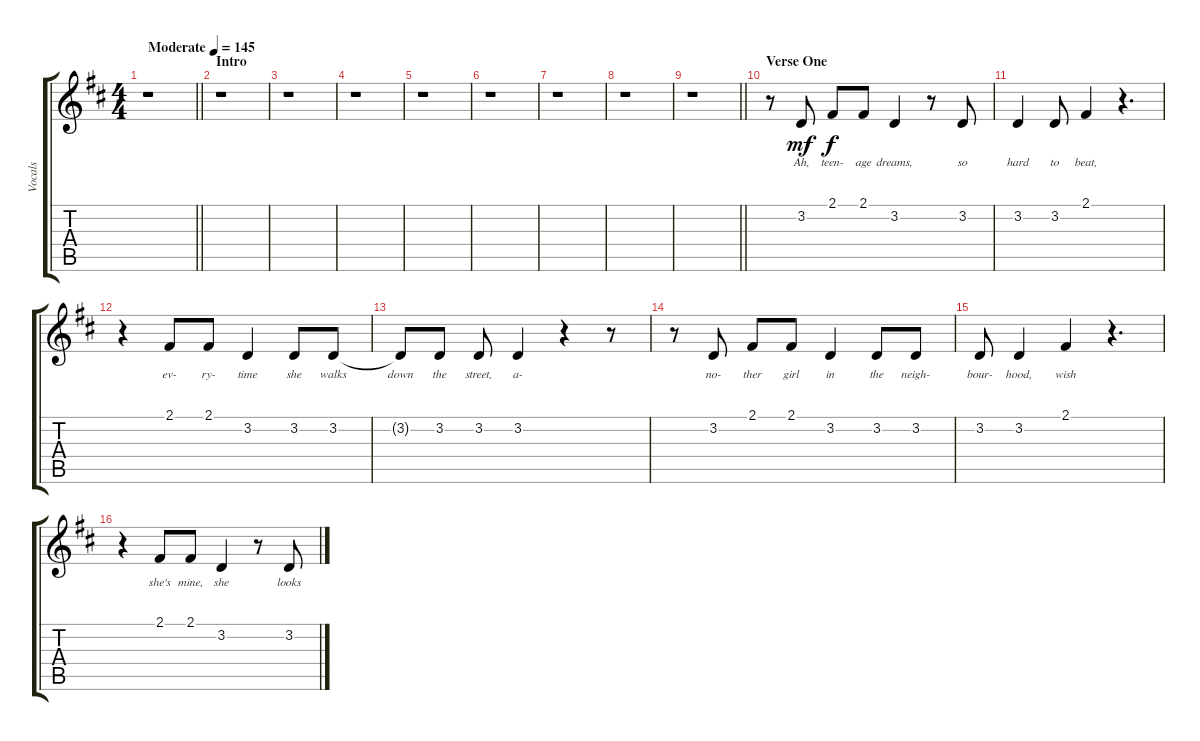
\track ("Vocals" "Vocals") {instrument lead6voice}
\staff {score tabs}
\tuning (E4 B3 G3 D3 A2 E2) {hide}
\ts (4 4)
\tempo (145 "Moderate")
\clef g2
\barLineRight lightlight
\ks d
r.1{dy mf instrument lead6voice} |
\section ("" "Intro")
r.1 |
r.1 |
r.1 |
r.1 |
r.1 |
r.1 |
r.1 |
\barLineRight lightlight
r.1 |
\section ("" "Verse One")
r.8 3.2.8{lyrics (0 "Ah,") lyrics (1 "") lyrics (2 "") lyrics (3 "") lyrics (4 "")} 2.1.8{lyrics (0 "teen-") lyrics (1 "") lyrics (2 "") lyrics (3 "") lyrics (4 "") dy f} 2.1.8{lyrics (0 "age") lyrics (1 "") lyrics (2 "") lyrics (3 "") lyrics (4 "")} 3.2.4{lyrics (0 "dreams,") lyrics (1 "") lyrics (2 "") lyrics (3 "") lyrics (4 "")} r.8 3.2.8{lyrics (0 "so") lyrics (1 "") lyrics (2 "") lyrics (3 "") lyrics (4 "")} |
3.2.4{lyrics (0 "hard") lyrics (1 "") lyrics (2 "") lyrics (3 "") lyrics (4 "")} 3.2.8{lyrics (0 "to") lyrics (1 "") lyrics (2 "") lyrics (3 "") lyrics (4 "")} 2.1.4{lyrics (0 "beat,") lyrics (1 "") lyrics (2 "") lyrics (3 "") lyrics (4 "")} r.4{d} |
r.4 2.1.8{lyrics (0 "ev-") lyrics (1 "") lyrics (2 "") lyrics (3 "") lyrics (4 "")} 2.1.8{lyrics (0 "ry-") lyrics (1 "") lyrics (2 "") lyrics (3 "") lyrics (4 "")} 3.2.4{lyrics (0 "time") lyrics (1 "") lyrics (2 "") lyrics (3 "") lyrics (4 "")} 3.2.8{lyrics (0 "she") lyrics (1 "") lyrics (2 "") lyrics (3 "") lyrics (4 "")} 3.2.8{lyrics (0 "walks") lyrics (1 "") lyrics (2 "") lyrics (3 "") lyrics (4 "")} |
3.2{t}.8{lyrics (0 "down") lyrics (1 "") lyrics (2 "") lyrics (3 "") lyrics (4 "")} 3.2.8{lyrics (0 "the") lyrics (1 "") lyrics (2 "") lyrics (3 "") lyrics (4 "")} 3.2.8{lyrics (0 "street,") lyrics (1 "") lyrics (2 "") lyrics (3 "") lyrics (4 "")} 3.2.4{lyrics (0 "a-") lyrics (1 "") lyrics (2 "") lyrics (3 "") lyrics (4 "")} r.4 r.8 |
r.8 3.2.8{lyrics (0 "no-") lyrics (1 "") lyrics (2 "") lyrics (3 "") lyrics (4 "")} 2.1.8{lyrics (0 "ther") lyrics (1 "") lyrics (2 "") lyrics (3 "") lyrics (4 "")} 2.1.8{lyrics (0 "girl") lyrics (1 "") lyrics (2 "") lyrics (3 "") lyrics (4 "")} 3.2.4{lyrics (0 "in") lyrics (1 "") lyrics (2 "") lyrics (3 "") lyrics (4 "")} 3.2.8{lyrics (0 "the") lyrics (1 "") lyrics (2 "") lyrics (3 "") lyrics (4 "")} 3.2.8{lyrics (0 "neigh-") lyrics (1 "") lyrics (2 "") lyrics (3 "") lyrics (4 "")} |
3.2.8{lyrics (0 "bour-") lyrics (1 "") lyrics (2 "") lyrics (3 "") lyrics (4 "")} 3.2.4{lyrics (0 "hood,") lyrics (1 "") lyrics (2 "") lyrics (3 "") lyrics (4 "")} 2.1.4{lyrics (0 "wish") lyrics (1 "") lyrics (2 "") lyrics (3 "") lyrics (4 "")} r.4{d} |
r.4 2.1.8{lyrics (0 "she's") lyrics (1 "") lyrics (2 "") lyrics (3 "") lyrics (4 "")} 2.1.8{lyrics (0 "mine,") lyrics (1 "") lyrics (2 "") lyrics (3 "") lyrics (4 "")} 3.2.4{lyrics (0 "she") lyrics (1 "") lyrics (2 "") lyrics (3 "") lyrics (4 "")} r.8 3.2.8{lyrics (0 "looks") lyrics (1 "") lyrics (2 "") lyrics (3 "") lyrics (4 "")}
